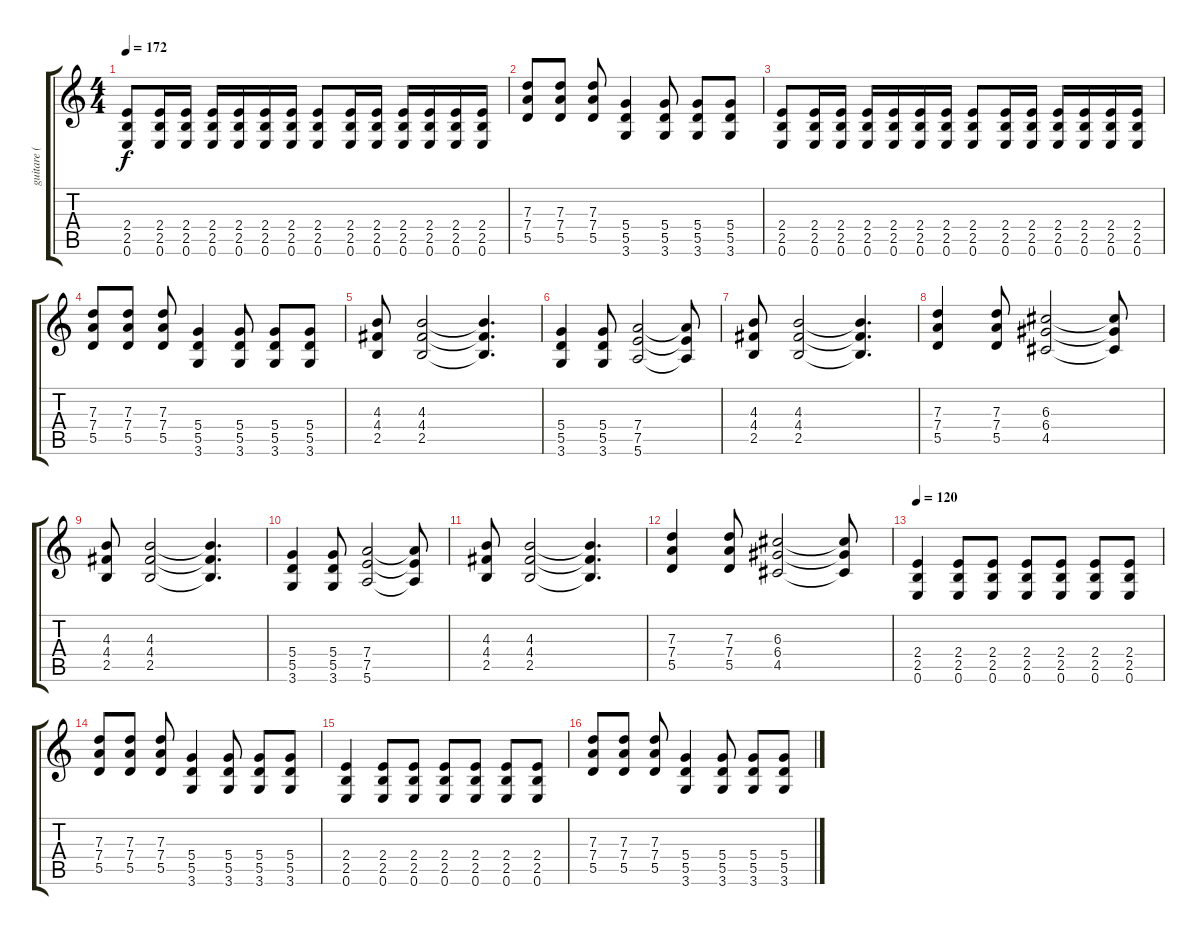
\track ("guitare ( Vinnie Stigma ) " "guitare ( ") {instrument distortionguitar}
\staff {score tabs}
\tuning (E4 B3 G3 D3 A2 E2) {hide}
\ts (4 4)
\tempo 172
\clef g2
\ks c
(2.4 2.5 0.6).8{dy f} (2.4 2.5 0.6).16 (2.4 2.5 0.6).16 (2.4 2.5 0.6).16 (2.4 2.5 0.6).16 (2.4 2.5 0.6).16 (2.4 2.5 0.6).16 (2.4 2.5 0.6).8 (2.4 2.5 0.6).16 (2.4 2.5 0.6).16 (2.4 2.5 0.6).16 (2.4 2.5 0.6).16 (2.4 2.5 0.6).16 (2.4 2.5 0.6).16 |
(7.3 7.4 5.5).8 (7.3 7.4 5.5).8 (7.3 7.4 5.5).8 (5.4 5.5 3.6).4 (5.4 5.5 3.6).8 (5.4 5.5 3.6).8 (5.4 5.5 3.6).8 |
(2.4 2.5 0.6).8 (2.4 2.5 0.6).16 (2.4 2.5 0.6).16 (2.4 2.5 0.6).16 (2.4 2.5 0.6).16 (2.4 2.5 0.6).16 (2.4 2.5 0.6).16 (2.4 2.5 0.6).8 (2.4 2.5 0.6).16 (2.4 2.5 0.6).16 (2.4 2.5 0.6).16 (2.4 2.5 0.6).16 (2.4 2.5 0.6).16 (2.4 2.5 0.6).16 |
(7.3 7.4 5.5).8 (7.3 7.4 5.5).8 (7.3 7.4 5.5).8 (5.4 5.5 3.6).4 (5.4 5.5 3.6).8 (5.4 5.5 3.6).8 (5.4 5.5 3.6).8 |
(4.3 4.4 2.5).8 (4.3 4.4 2.5).2 (4.3{t} 4.4{t} 2.5{t}).4{d} |
(5.4 5.5 3.6).4 (5.4 5.5 3.6).8 (7.4 7.5 5.6).2 (7.4{t} 7.5{t} 5.6{t}).8 |
(4.3 4.4 2.5).8 (4.3 4.4 2.5).2 (4.3{t} 4.4{t} 2.5{t}).4{d} |
(7.3 7.4 5.5).4 (7.3 7.4 5.5).8 (6.3 6.4 4.5).2 (6.3{t} 6.4{t} 4.5{t}).8 |
(4.3 4.4 2.5).8 (4.3 4.4 2.5).2 (4.3{t} 4.4{t} 2.5{t}).4{d} |
(5.4 5.5 3.6).4 (5.4 5.5 3.6).8 (7.4 7.5 5.6).2 (7.4{t} 7.5{t} 5.6{t}).8 |
(4.3 4.4 2.5).8 (4.3 4.4 2.5).2 (4.3{t} 4.4{t} 2.5{t}).4{d} |
(7.3 7.4 5.5).4 (7.3 7.4 5.5).8 (6.3 6.4 4.5).2 (6.3{t} 6.4{t} 4.5{t}).8 |
\tempo 120
(2.4 2.5 0.6).4 (2.4 2.5 0.6).8 (2.4 2.5 0.6).8 (2.4 2.5 0.6).8 (2.4 2.5 0.6).8 (2.4 2.5 0.6).8 (2.4 2.5 0.6).8 |
(7.3 7.4 5.5).8 (7.3 7.4 5.5).8 (7.3 7.4 5.5).8 (5.4 5.5 3.6).4 (5.4 5.5 3.6).8 (5.4 5.5 3.6).8 (5.4 5.5 3.6).8 |
(2.4 2.5 0.6).4 (2.4 2.5 0.6).8 (2.4 2.5 0.6).8 (2.4 2.5 0.6).8 (2.4 2.5 0.6).8 (2.4 2.5 0.6).8 (2.4 2.5 0.6).8 |
(7.3 7.4 5.5).8 (7.3 7.4 5.5).8 (7.3 7.4 5.5).8 (5.4 5.5 3.6).4 (5.4 5.5 3.6).8 (5.4 5.5 3.6).8 (5.4 5.5 3.6).8
